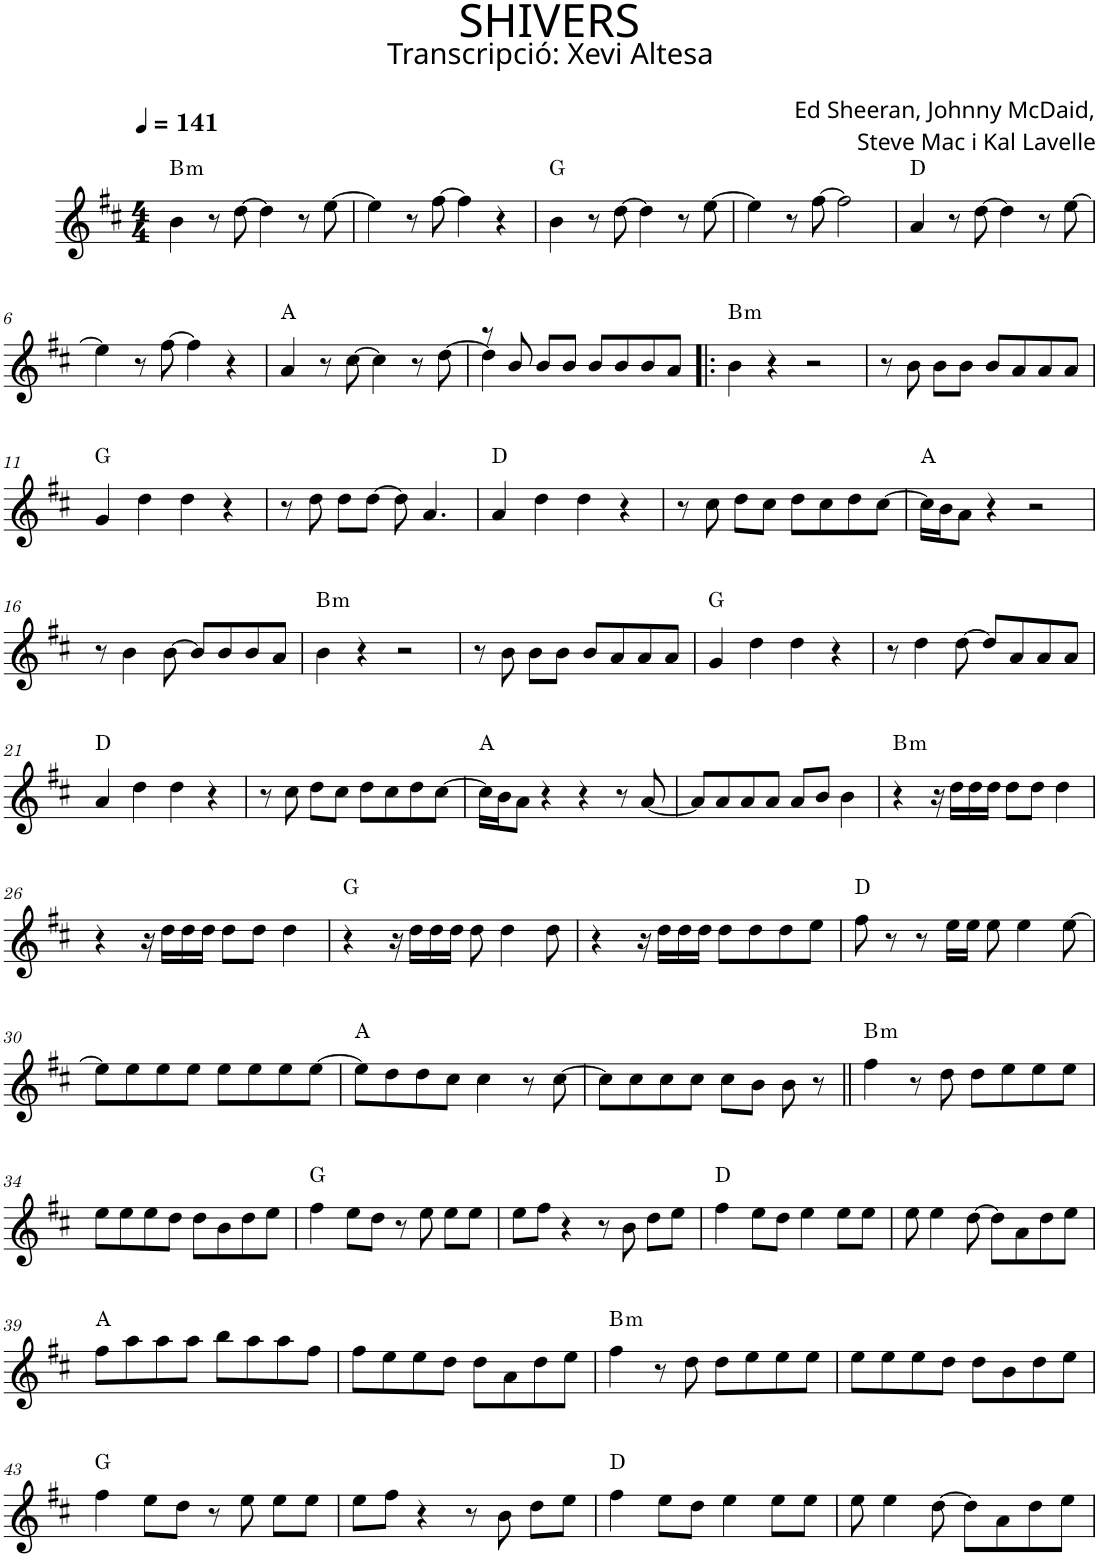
**kern	**harte
*part1	*part1
*staff1	*
*I"P1	*
*clefG2	*
*k[f#c#]	*
*b:	*
*M4/4	*
*MM141	*
=1	=1
!	!LO:H:kt=m
4b\	B:min
8r	.
[>8dd\	.
4dd\]	.
8r	.
[>8ee\	.
=2	=2
4ee\]	.
8r	.
[>8ff#\	.
4ff#\]	.
4r	.
=3	=3
4b\	G:maj
8r	.
[>8dd\	.
4dd\]	.
8r	.
[>8ee\	.
=4	=4
4ee\]	.
8r	.
[>8ff#\	.
2ff#\]	.
=5	=5
4a/	D:maj
8r	.
[>8dd\	.
4dd\]	.
8r	.
[>8ee\	.
!!LO:LB:g=z
=6	=6
4ee\]	.
8r	.
[>8ff#\	.
4ff#\]	.
4r	.
=7	=7
4a/	A:maj
8r	.
[>8cc#\	.
4cc#\]	.
8r	.
[>8dd\	.
=8	=8
*^	*
8r	4dd\]	.
8b/	.	.
8b/L	8ryy	.
8b/J	8ryy	.
8b/L	2ryy	.
8b/	.	.
8b/	.	.
8a/J	.	.
*v	*v	*
=9!|:	=9!|:
!	!LO:H:kt=m
4b\	B:min
4r	.
2r	.
=10	=10
8r	.
8b\	.
8b\L	.
8b\J	.
8b/L	.
8a/	.
8a/	.
8a/J	.
!!LO:LB:g=z
=11	=11
4g/	G:maj
4dd\	.
4dd\	.
4r	.
=12	=12
8r	.
8dd\	.
8dd\L	.
[>8dd\J	.
8dd\]	.
4.a/	.
=13	=13
4a/	D:maj
4dd\	.
4dd\	.
4r	.
=14	=14
8r	.
8cc#\	.
8dd\L	.
8cc#\J	.
8dd\L	.
8cc#\	.
8dd\	.
[>8cc#\J	.
=15	=15
16cc#\LL]	A:maj
16b\J	.
8a\J	.
4r	.
2r	.
!!LO:LB:g=z
=16	=16
8r	.
4b\	.
[>8b\	.
8b/L]	.
8b/	.
8b/	.
8a/J	.
=17	=17
!	!LO:H:kt=m
4b\	B:min
4r	.
2r	.
=18	=18
8r	.
8b\	.
8b\L	.
8b\J	.
8b/L	.
8a/	.
8a/	.
8a/J	.
=19	=19
4g/	G:maj
4dd\	.
4dd\	.
4r	.
=20	=20
8r	.
4dd\	.
[>8dd\	.
8dd/L]	.
8a/	.
8a/	.
8a/J	.
!!LO:LB:g=z
=21	=21
4a/	D:maj
4dd\	.
4dd\	.
4r	.
=22	=22
8r	.
8cc#\	.
8dd\L	.
8cc#\J	.
8dd\L	.
8cc#\	.
8dd\	.
[>8cc#\J	.
=23	=23
16cc#\LL]	A:maj
16b\J	.
8a\J	.
4r	.
4r	.
8r	.
[<8a/	.
=24	=24
8a/L]	.
8a/	.
8a/	.
8a/J	.
8a/L	.
8b/J	.
4b\	.
=25	=25
!	!LO:H:kt=m
4r	B:min
16r	.
16dd\LL	.
16dd\	.
16dd\JJ	.
8dd\L	.
8dd\J	.
4dd\	.
!!LO:LB:g=z
=26	=26
4r	.
16r	.
16dd\LL	.
16dd\	.
16dd\JJ	.
8dd\L	.
8dd\J	.
4dd\	.
=27	=27
4r	G:maj
16r	.
16dd\LL	.
16dd\	.
16dd\JJ	.
8dd\	.
4dd\	.
8dd\	.
=28	=28
4r	.
16r	.
16dd\LL	.
16dd\	.
16dd\JJ	.
8dd\L	.
8dd\	.
8dd\	.
8ee\J	.
=29	=29
8ff#\	D:maj
8r	.
8r	.
16ee\LL	.
16ee\JJ	.
8ee\	.
4ee\	.
[>8ee\	.
!!LO:LB:g=z
=30	=30
8ee\L]	.
8ee\	.
8ee\	.
8ee\J	.
8ee\L	.
8ee\	.
8ee\	.
[>8ee\J	.
=31	=31
8ee\L]	A:maj
8dd\	.
8dd\	.
8cc#\J	.
4cc#\	.
8r	.
[>8cc#\	.
=32	=32
8cc#\L]	.
8cc#\	.
8cc#\	.
8cc#\J	.
8cc#\L	.
8b\J	.
8b\	.
8r	.
=33||	=33||
!	!LO:H:kt=m
4ff#\	B:min
8r	.
8dd\	.
8dd\L	.
8ee\	.
8ee\	.
8ee\J	.
!!LO:LB:g=z
=34	=34
8ee\L	.
8ee\	.
8ee\	.
8dd\J	.
8dd\L	.
8b\	.
8dd\	.
8ee\J	.
=35	=35
4ff#\	G:maj
8ee\L	.
8dd\J	.
8r	.
8ee\	.
8ee\L	.
8ee\J	.
=36	=36
8ee\L	.
8ff#\J	.
4r	.
8r	.
8b\	.
8dd\L	.
8ee\J	.
=37	=37
4ff#\	D:maj
8ee\L	.
8dd\J	.
4ee\	.
8ee\L	.
8ee\J	.
=38	=38
8ee\	.
4ee\	.
[>8dd\	.
8dd\L]	.
8a\	.
8dd\	.
8ee\J	.
!!LO:LB:g=z
=39	=39
8ff#\L	A:maj
8aa\	.
8aa\	.
8aa\J	.
8bb\L	.
8aa\	.
8aa\	.
8ff#\J	.
=40	=40
8ff#\L	.
8ee\	.
8ee\	.
8dd\J	.
8dd\L	.
8a\	.
8dd\	.
8ee\J	.
=41	=41
!	!LO:H:kt=m
4ff#\	B:min
8r	.
8dd\	.
8dd\L	.
8ee\	.
8ee\	.
8ee\J	.
=42	=42
8ee\L	.
8ee\	.
8ee\	.
8dd\J	.
8dd\L	.
8b\	.
8dd\	.
8ee\J	.
!!LO:LB:g=z
=43	=43
4ff#\	G:maj
8ee\L	.
8dd\J	.
8r	.
8ee\	.
8ee\L	.
8ee\J	.
=44	=44
8ee\L	.
8ff#\J	.
4r	.
8r	.
8b\	.
8dd\L	.
8ee\J	.
=45	=45
4ff#\	D:maj
8ee\L	.
8dd\J	.
4ee\	.
8ee\L	.
8ee\J	.
=46	=46
8ee\	.
4ee\	.
[>8dd\	.
8dd\L]	.
8a\	.
8dd\	.
8ee\J	.
=	=
*-	*-
